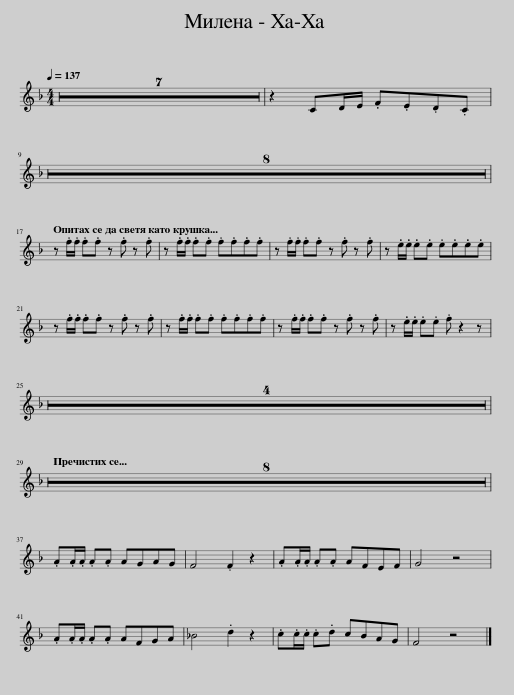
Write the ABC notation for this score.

X:1
L:1/8
Q:1/4=137
M:4/4
I:linebreak $
K:F
V:1 treble
V:1
 z8 | z8 | z8 | z8 | z8 | %5
 z8 | z8 | z2 CD/E/ .F.E.D.C |$ z8 | z8 | %10
 z8 | z8 | z8 | z8 | z8 | %15
 z8 |$ z .f/.f/ .f.f z .f z .f | z .f/.f/ .f.f .f.f.f.f | z .f/.f/ .f.f z .f z .f | z .e/.e/ .e.e .e.e.e.e |$ %20
 z .f/.f/ .f.f z .f z .f | z .f/.f/ .f.f .f.f.f.f | z .f/.f/ .f.f z .f z .f | z .e/.e/ .e.e .f z2 z |$ z8 | %25
 z8 | z8 | z8 |$ z8 | z8 | %30
 z8 | z8 | z8 | z8 | z8 | %35
 z8 |$ .A.A/.A/ .A.A AGAG | F4 .F2 z2 | .A.A/.A/ .A.A AFEF | G4 z4 |$ %40
 .A.A/.A/ .A.A AFGA | _B4 .d2 z2 | .c.c/.c/ .c.d cBAG | F4 z4 |] %44
